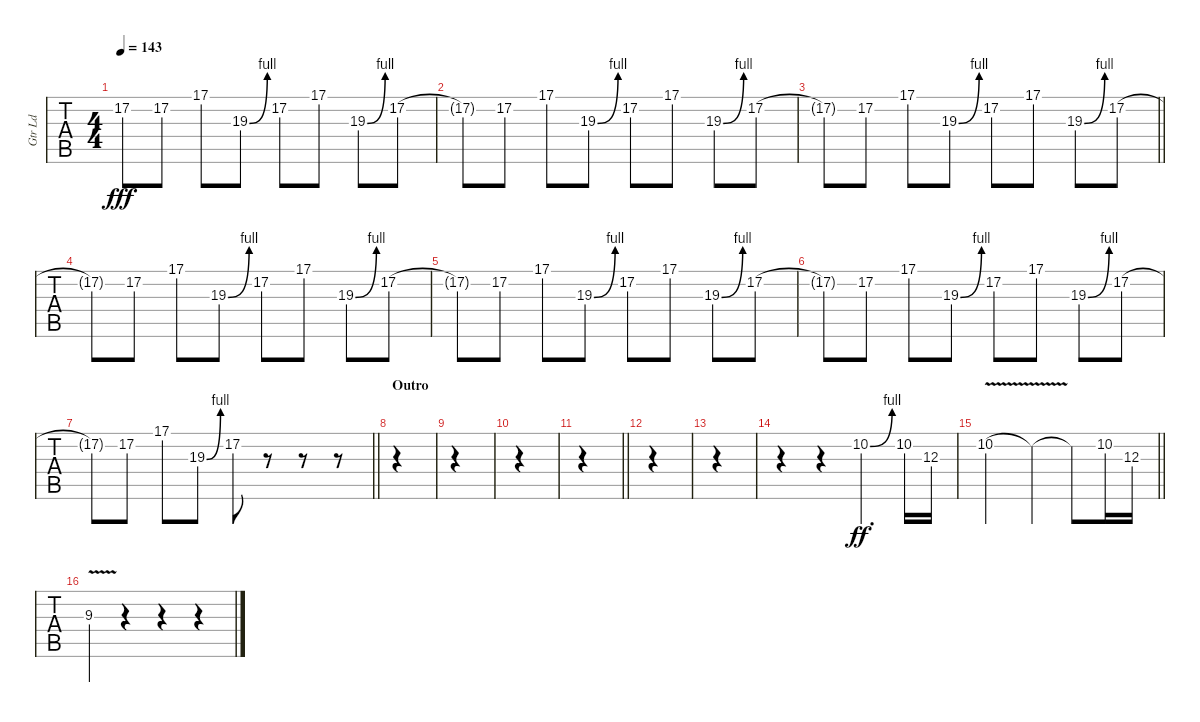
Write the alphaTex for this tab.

\track ("Gtr Ld" "Gtr Ld") {instrument distortionguitar}
\staff {tabs}
\tuning (F4 C4 Ab3 Eb3 Bb2 F2) {hide}
\ts (4 4)
\tempo 143
\clef g2
\ks c
17.2{t}.8{dy fff} 17.2.8 17.1.8 19.3{be (bend 0 0 60 4)}.8 17.2.8 17.1.8 19.3{be (bend 0 0 60 4)}.8 17.2.8 |
17.2{t}.8 17.2.8 17.1.8 19.3{be (bend 0 0 60 4)}.8 17.2.8 17.1.8 19.3{be (bend 0 0 60 4)}.8 17.2.8 |
\barLineRight lightlight
17.2{t}.8 17.2.8 17.1.8 19.3{be (bend 0 0 60 4)}.8 17.2.8 17.1.8 19.3{be (bend 0 0 60 4)}.8 17.2.8 |
17.2{t}.8 17.2.8 17.1.8 19.3{be (bend 0 0 60 4)}.8 17.2.8 17.1.8 19.3{be (bend 0 0 60 4)}.8 17.2.8 |
17.2{t}.8 17.2.8 17.1.8 19.3{be (bend 0 0 60 4)}.8 17.2.8 17.1.8 19.3{be (bend 0 0 60 4)}.8 17.2.8 |
17.2{t}.8 17.2.8 17.1.8 19.3{be (bend 0 0 60 4)}.8 17.2.8 17.1.8 19.3{be (bend 0 0 60 4)}.8 17.2.8 |
\barLineRight lightlight
17.2{t}.8 17.2.8 17.1.8 19.3{be (bend 0 0 60 4)}.8 17.2.8 r.8 r.8 r.8 |
\section ("" "Outro")
|
|
|
\barLineRight lightlight
|
|
|
r.4 r.4 10.2{be (bend 0 0 60 4)}.4{d dy ff} 10.2.16 12.3.16 |
\barLineRight lightlight
10.2{v}.2 10.2{t}.4 10.2{t}.8 10.2.16 12.3.16 |
9.3{v}.4 r.4 r.4 r.4
